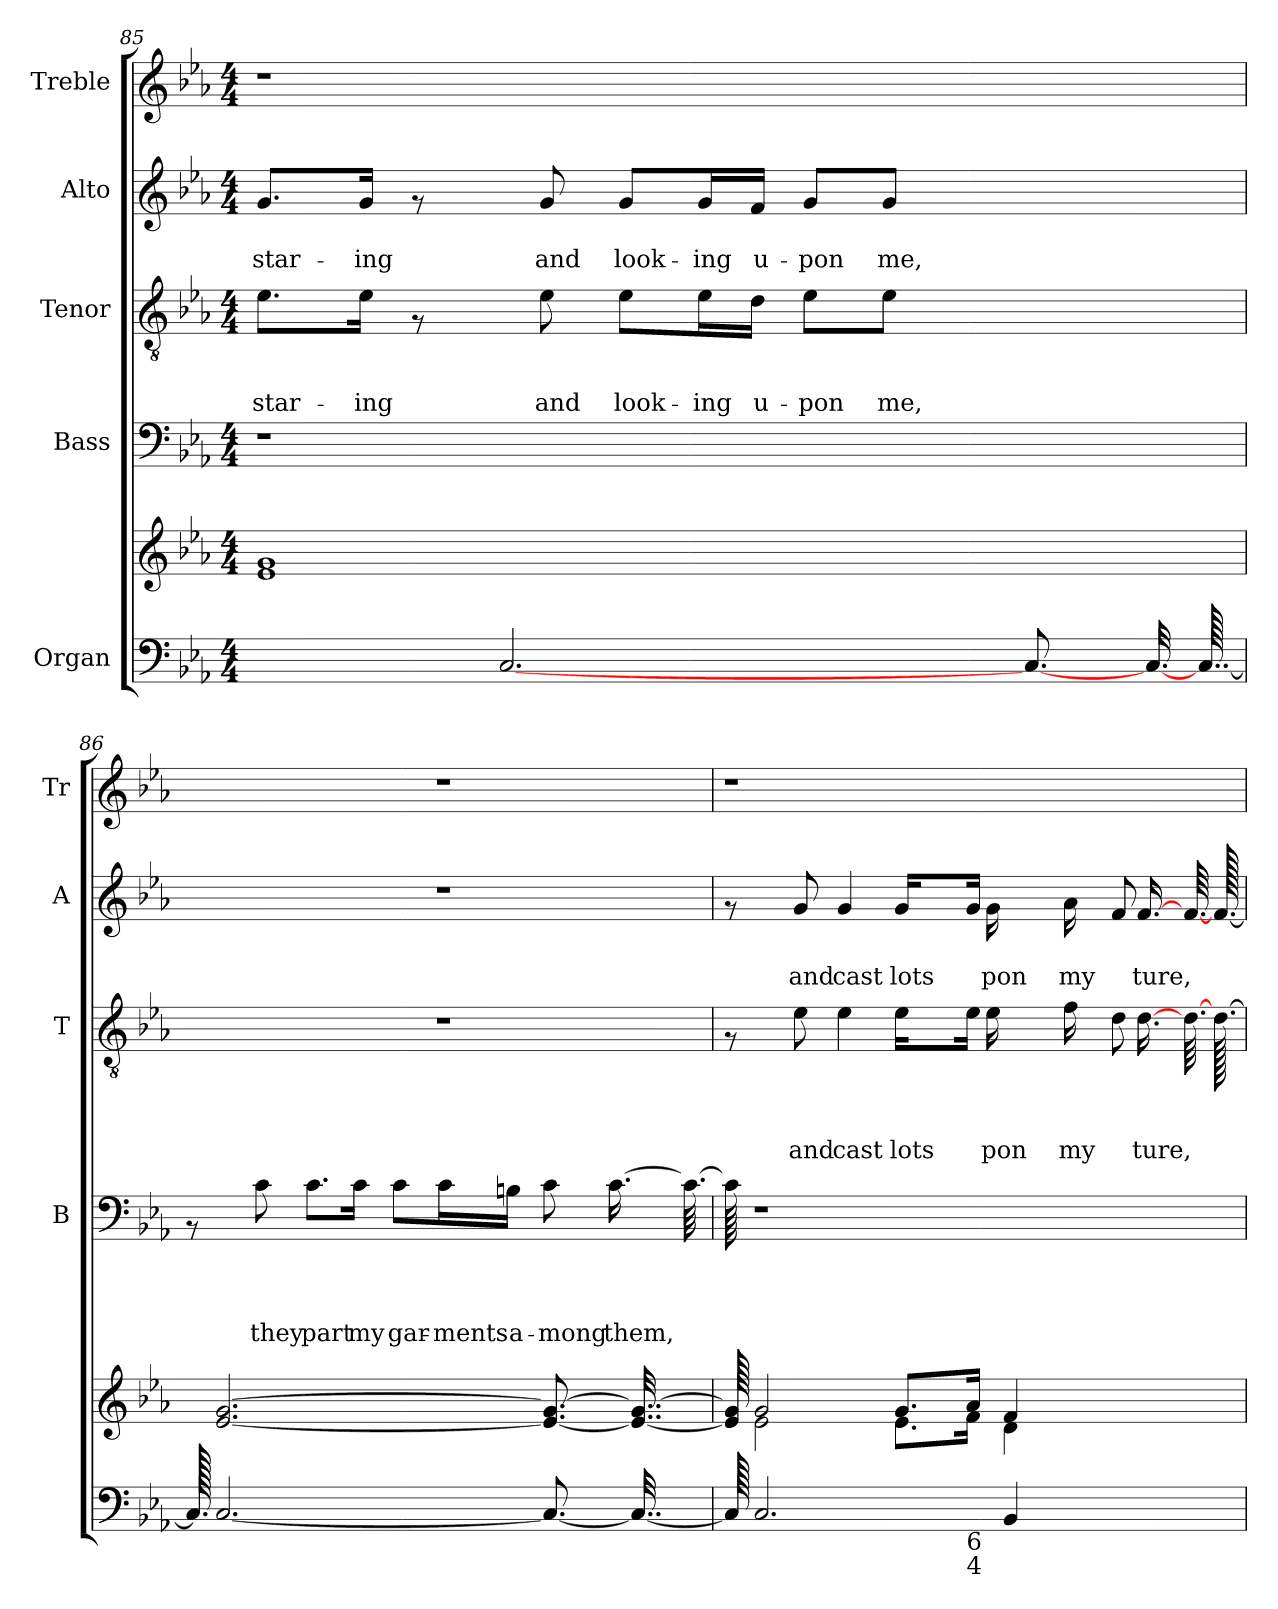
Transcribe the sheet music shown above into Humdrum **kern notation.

**kern	**kern	**kern	**text	**text	**text	**text	**kern	**text	**text	**text	**kern	**text	**text	**kern
*part5	*part5	*part4	*part4	*part4	*part4	*part4	*part3	*part3	*part3	*part3	*part2	*part2	*part2	*part1
*staff6	*staff5	*staff4	*staff4	*staff4	*staff4	*staff4	*staff3	*staff3	*staff3	*staff3	*staff2	*staff2	*staff2	*staff1
*I"Organ	*	*I"Bass	*	*	*	*	*I"Tenor	*	*	*	*I"Alto	*	*	*I"Treble
*	*	*I'B	*	*	*	*	*I'T	*	*	*	*I'A	*	*	*I'Tr
!!LO:PB:g=z
*clefF4	*clefG2	*clefF4	*	*	*	*	*clefGv2	*	*	*	*clefG2	*	*	*clefG2
*k[b-e-a-]	*k[b-e-a-]	*k[b-e-a-]	*	*	*	*	*k[b-e-a-]	*	*	*	*k[b-e-a-]	*	*	*k[b-e-a-]
*E-:	*E-:	*E-:	*	*	*	*	*E-:	*	*	*	*E-:	*	*	*E-:
*M4/4	*M4/4	*M4/4	*	*	*	*	*M4/4	*	*	*	*M4/4	*	*	*M4/4
=85	=85	=85	=85	=85	=85	=85	=85	=85	=85	=85	=85	=85	=85	=85
!	!	!	!	!	!	!	!	!	!	!LO:LY:b	!	!	!LO:LY:b	!
4ryy	1e- 1g	1r	.	.	.	.	8.e-\L	.	.	star-	8.g/L	.	star-	1r
!	!	!	!	!	!	!	!	!	!	!LO:LY:b	!	!	!LO:LY:b	!
.	.	.	.	.	.	.	16e-\Jk	.	.	-ing	16g/Jk	.	-ing	.
16ryy	.	.	.	.	.	.	8rF	.	.	.	8rf	.	.	.
64ryy	.	.	.	.	.	.	.	.	.	.	.	.	.	.
256.ryy	.	.	.	.	.	.	.	.	.	.	.	.	.	.
[<2.C/	.	.	.	.	.	.	.	.	.	.	.	.	.	.
!	!	!	!	!	!	!	!	!	!	!LO:LY:b	!	!	!LO:LY:b	!
.	.	.	.	.	.	.	8e-\	.	.	and	8g/	.	and	.
!	!	!	!	!	!	!	!	!	!	!LO:LY:b	!	!	!LO:LY:b	!
.	.	.	.	.	.	.	8e-\L	.	.	look-	8g/L	.	look-	.
!	!	!	!	!	!	!	!	!	!	!LO:LY:b	!	!	!LO:LY:b	!
.	.	.	.	.	.	.	16e-\L	.	.	-ing	16g/L	.	-ing	.
!	!	!	!	!	!	!	!	!	!	!LO:LY:b	!	!	!LO:LY:b	!
.	.	.	.	.	.	.	16d\JJ	.	.	u-	16f/JJ	.	u-	.
!	!	!	!	!	!	!	!	!	!	!LO:LY:b	!	!	!LO:LY:b	!
.	.	.	.	.	.	.	8e-\L	.	.	-pon	8g/L	.	-pon	.
!	!	!	!	!	!	!	!	!	!	!LO:LY:b	!	!	!LO:LY:b	!
.	.	.	.	.	.	.	8e-\J	.	.	me,	8g/J	.	me,	.
.	4ryy	4ryy	.	.	.	.	4ryy	.	.	.	4ryy	.	.	4ryy
[<8.C/	.	.	.	.	.	.	.	.	.	.	.	.	.	.
.	16ryy	16ryy	.	.	.	.	16ryy	.	.	.	16ryy	.	.	16ryy
[<32.C/	.	.	.	.	.	.	.	.	.	.	.	.	.	.
.	64ryy	64ryy	.	.	.	.	64ryy	.	.	.	64ryy	.	.	64ryy
[<128..C/	.	.	.	.	.	.	.	.	.	.	.	.	.	.
.	256ryy	256ryy	.	.	.	.	256ryy	.	.	.	256ryy	.	.	256ryy
=86	=86	=86	=86	=86	=86	=86	=86	=86	=86	=86	=86	=86	=86	=86
256.C/]	128ryy	8rAA	.	.	.	.	1r	.	.	.	1r	.	.	1r
512ryy	.	.	.	.	.	.	.	.	.	.	.	.	.	.
[<2.C/	[<2.e-/ [<2.g/	.	.	.	.	.	.	.	.	.	.	.	.	.
.	.	128ryy	.	.	.	.	.	.	.	.	.	.	.	.
!	!	!	!	!	!	!LO:LY:b	!	!	!	!	!	!	!	!
.	.	8c\	.	.	.	they	.	.	.	.	.	.	.	.
!	!	!	!	!	!	!LO:LY:b	!	!	!	!	!	!	!	!
.	.	8.c\L	.	.	.	part	.	.	.	.	.	.	.	.
!	!	!	!	!	!	!LO:LY:b	!	!	!	!	!	!	!	!
.	.	16c\Jk	.	.	.	my	.	.	.	.	.	.	.	.
!	!	!	!	!	!	!LO:LY:b	!	!	!	!	!	!	!	!
.	.	8c\L	.	.	.	gar-	.	.	.	.	.	.	.	.
!	!	!	!	!	!	!LO:LY:b	!	!	!	!	!	!	!	!
.	.	16c\L	.	.	.	-ments	.	.	.	.	.	.	.	.
!	!	!	!	!	!	!LO:LY:b	!	!	!	!	!	!	!	!
.	.	16Bn\JJ	.	.	.	a-	.	.	.	.	.	.	.	.
!	!	!	!	!	!	!LO:LY:b	!	!	!	!	!	!	!	!
8.C/_	8.e-/_ 8.g/_	8c\	.	.	.	-mong	.	.	.	.	.	.	.	.
!	!	!	!	!	!	!LO:LY:b	!	!	!	!	!	!	!	!
.	.	[>16.c\	.	.	.	them,	.	.	.	.	.	.	.	.
32..C/_	32..e-/_ 32..g/_	.	.	.	.	.	.	.	.	.	.	.	.	.
.	.	64.c\_	.	.	.	.	.	.	.	.	.	.	.	.
=87	=87	=87	=87	=87	=87	=87	=87	=87	=87	=87	=87	=87	=87	=87
*^	*^	*	*	*	*	*	*^	*	*	*	*^	*	*	*
*	*	*	*	*	*	*	*	*	*	*^	*	*	*	*	*^	*	*	*
128C/]	2ryy	128e-/] 128g/]	128ryy	128c\]	.	.	.	.	8rF	2ryy	512ryy	.	.	.	8rf	2ryy	512ryy	.	.	1r
.	.	.	.	.	.	.	.	.	.	.	1ryy	.	.	.	.	.	1ryy	.	.	.
2.C/	.	2g/	2e-\	1r	.	.	.	.	.	.	.	.	.	.	.	.	.	.	.	.
.	.	.	.	.	.	.	.	.	128ryy	.	.	.	.	.	128ryy	.	.	.	.	.
!	!	!	!	!	!	!	!	!	!	!	!	!	!	!LO:LY:b	!	!	!	!	!LO:LY:b	!
.	.	.	.	.	.	.	.	.	8e-\	.	.	.	.	and	8g/	.	.	.	and	.
!	!	!	!	!	!	!	!	!	!	!	!	!	!	!LO:LY:b	!	!	!	!	!LO:LY:b	!
.	.	.	.	.	.	.	.	.	4e-\	.	.	.	.	cast	4g/	.	.	.	cast	.
.	8ryy	.	.	.	.	.	.	.	.	8ryy	.	.	.	.	.	8ryy	.	.	.	.
!	!	!	!	!	!	!	!	!	!	!	!	!	!	!LO:LY:b	!	!	!	!	!LO:LY:b	!
.	.	8.g/L	8.e-\L	.	.	.	.	.	16e-\LL	.	.	.	.	lots	16g/LL	.	.	.	lots	.
.	.	.	.	.	.	.	.	.	8ryy	.	.	.	.	.	8ryy	.	.	.	.	.
.	16ryy	.	.	.	.	.	.	.	.	16ryy	.	.	.	.	.	16ryy	.	.	.	.
.	128ryy	.	.	.	.	.	.	.	.	64...ryy	.	.	.	.	.	64...ryy	.	.	.	.
!	!LO:TX:b:t=6	!	!	!	!	!	!	!	!	!	!	!	!	!	!	!	!	!	!	!
!	!LO:TX:b:t=4	!	!	!	!	!	!	!	!	!	!	!	!	!	!	!	!	!	!	!
.	4ryy	16a-/Jk	16f\Jk	.	.	.	.	.	16e-\JJ	.	.	.	.	.	16g/JJ	.	.	.	.	.
!	!	!	!	!	!	!	!	!	!	!	!	!	!	!LO:LY:b	!	!	!	!	!LO:LY:b	!
.	.	.	.	.	.	.	.	.	.	16e-\	.	.	.	pon	.	16g\	.	.	pon	.
4BB-</	.	4f/	4d\	.	.	.	.	.	4ryy	.	.	.	.	.	4ryy	.	.	.	.	.
.	.	.	.	.	.	.	.	.	.	8ryy	.	.	.	.	.	8ryy	.	.	.	.
.	.	.	.	.	.	.	.	.	.	64ryy	.	.	.	.	.	64ryy	.	.	.	.
.	.	.	.	.	.	.	.	.	.	256.ryy	.	.	.	.	.	256.ryy	.	.	.	.
!	!	!	!	!	!	!	!	!	!	!	!	!	!	!LO:LY:b	!	!	!	!	!LO:LY:b	!
.	.	.	.	.	.	.	.	.	.	16f\	.	.	.	my	.	16a-\	.	.	my	.
.	8ryy	.	.	.	.	.	.	.	.	.	.	.	.	.	.	.	.	.	.	.
.	.	.	.	.	.	.	.	.	.	64ryy	.	.	.	.	.	64ryy	.	.	.	.
.	.	.	.	.	.	.	.	.	.	.	.	.	.	.	.	.	.	.	.	8ryy
.	.	.	.	.	.	.	.	.	.	.	32ryy	.	.	.	.	.	32ryy	.	.	.
.	.	.	.	.	.	.	.	.	.	256.ryy	.	.	.	.	.	256.ryy	.	.	.	.
8ryy	.	8ryy	8ryy	8ryy	.	.	.	.	8ryy	.	.	.	.	.	8ryy	.	.	.	.	.
.	.	.	.	.	.	.	.	.	.	8d\	.	.	.	.	.	8f/	.	.	.	.
.	.	.	.	.	.	.	.	.	.	.	64ryy	.	.	.	.	.	64ryy	.	.	.
.	.	.	.	.	.	.	.	.	.	.	512ryy	.	.	.	.	.	512ryy	.	.	.
!	!	!	!	!	!	!	!	!	!	!	!	!	!	!LO:LY:b	!	!	!	!	!LO:LY:b	!
.	.	.	.	.	.	.	.	.	.	.	[>16.d\	.	.	ture,	.	.	[<16.f/	.	ture,	.
.	16ryy	.	.	.	.	.	.	.	.	.	.	.	.	.	.	.	.	.	.	.
.	.	.	.	.	.	.	.	.	.	.	.	.	.	.	.	.	.	.	.	32ryy
32ryy	32ryy	32ryy	32ryy	32ryy	.	.	.	.	32ryy	.	.	.	.	.	32ryy	.	.	.	.	.
.	.	.	.	.	.	.	.	.	.	32ryy	.	.	.	.	.	32ryy	.	.	.	.
.	.	.	.	.	.	.	.	.	.	.	[>64.d\	.	.	.	.	.	[<64.f/	.	.	.
.	.	.	.	.	.	.	.	.	.	.	.	.	.	.	.	.	.	.	.	64ryy
128ryy	128ryy	128ryy	128ryy	128ryy	.	.	.	.	128ryy	.	.	.	.	.	128ryy	.	.	.	.	.
.	.	.	.	.	.	.	.	.	.	128ryy	.	.	.	.	.	128ryy	.	.	.	.
.	.	.	.	.	.	.	.	.	.	.	[>256.d\	.	.	.	.	.	[<256.f/	.	.	.
512ryy	512ryy	512ryy	512ryy	512ryy	.	.	.	.	512ryy	.	.	.	.	.	512ryy	.	.	.	.	512ryy
*v	*v	*	*	*	*	*	*	*	*v	*v	*v	*	*	*	*v	*v	*v	*	*	*
*	*v	*v	*	*	*	*	*	*	*	*	*	*	*	*	*
=	=	=	=	=	=	=	=	=	=	=	=	=	=	=
*-	*-	*-	*-	*-	*-	*-	*-	*-	*-	*-	*-	*-	*-	*-
